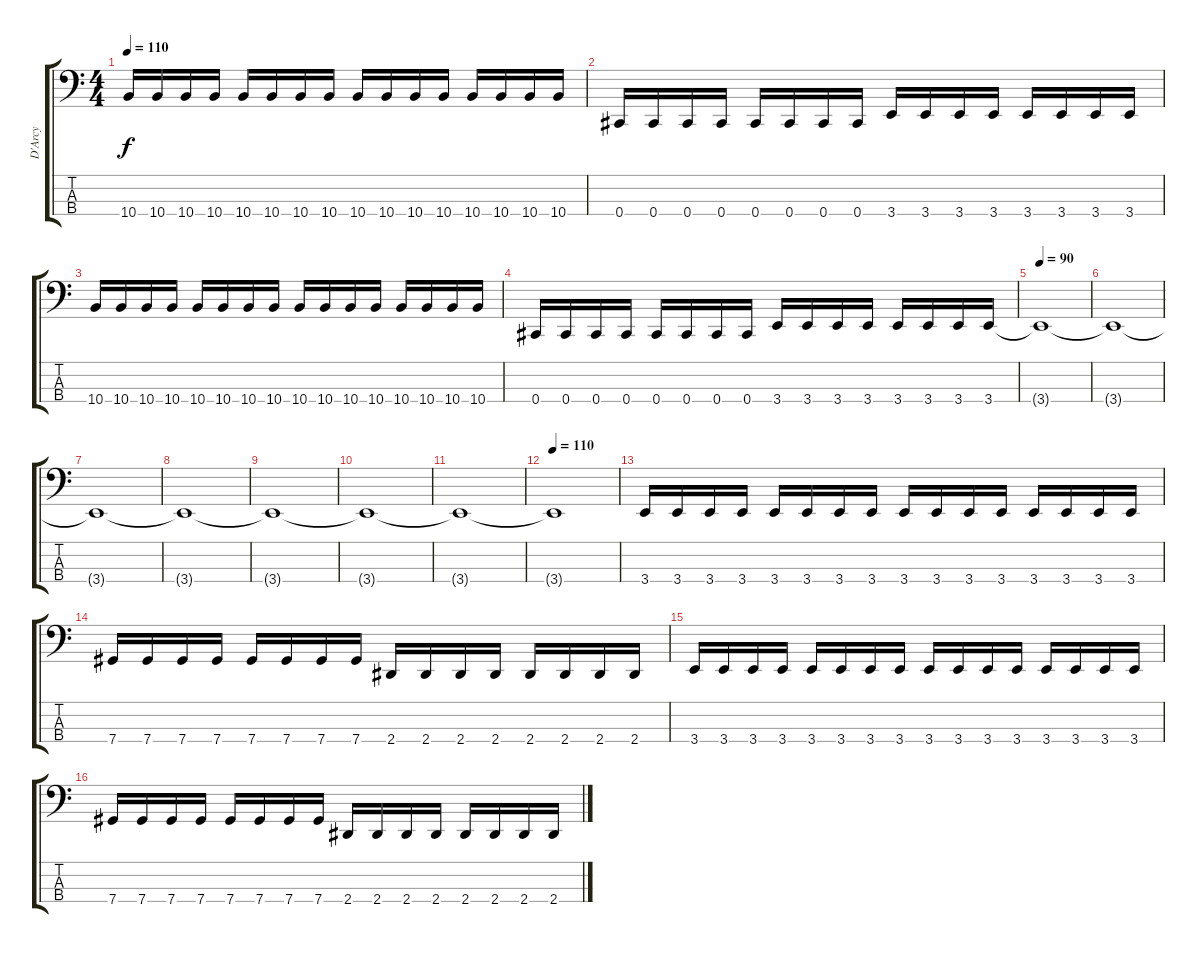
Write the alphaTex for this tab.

\track ("D'Arcy" "D'Arcy") {instrument electricbasspick}
\staff {score tabs}
\tuning (Gb2 Db2 Ab1 Db1) {hide}
\ts (4 4)
\tempo 110
\clef f4
\ks c
10.4.16{dy f} 10.4.16 10.4.16 10.4.16 10.4.16 10.4.16 10.4.16 10.4.16 10.4.16 10.4.16 10.4.16 10.4.16 10.4.16 10.4.16 10.4.16 10.4.16 |
0.4.16 0.4.16 0.4.16 0.4.16 0.4.16 0.4.16 0.4.16 0.4.16 3.4.16 3.4.16 3.4.16 3.4.16 3.4.16 3.4.16 3.4.16 3.4.16 |
10.4.16 10.4.16 10.4.16 10.4.16 10.4.16 10.4.16 10.4.16 10.4.16 10.4.16 10.4.16 10.4.16 10.4.16 10.4.16 10.4.16 10.4.16 10.4.16 |
0.4.16 0.4.16 0.4.16 0.4.16 0.4.16 0.4.16 0.4.16 0.4.16 3.4.16 3.4.16 3.4.16 3.4.16 3.4.16 3.4.16 3.4.16 3.4.16 |
\tempo 90
3.4{t}.1 |
3.4{t}.1 |
3.4{t}.1 |
3.4{t}.1 |
3.4{t}.1 |
3.4{t}.1 |
3.4{t}.1 |
\tempo 110
3.4{t}.1 |
3.4.16 3.4.16 3.4.16 3.4.16 3.4.16 3.4.16 3.4.16 3.4.16 3.4.16 3.4.16 3.4.16 3.4.16 3.4.16 3.4.16 3.4.16 3.4.16 |
7.4.16 7.4.16 7.4.16 7.4.16 7.4.16 7.4.16 7.4.16 7.4.16 2.4.16 2.4.16 2.4.16 2.4.16 2.4.16 2.4.16 2.4.16 2.4.16 |
3.4.16 3.4.16 3.4.16 3.4.16 3.4.16 3.4.16 3.4.16 3.4.16 3.4.16 3.4.16 3.4.16 3.4.16 3.4.16 3.4.16 3.4.16 3.4.16 |
7.4.16 7.4.16 7.4.16 7.4.16 7.4.16 7.4.16 7.4.16 7.4.16 2.4.16 2.4.16 2.4.16 2.4.16 2.4.16 2.4.16 2.4.16 2.4.16
